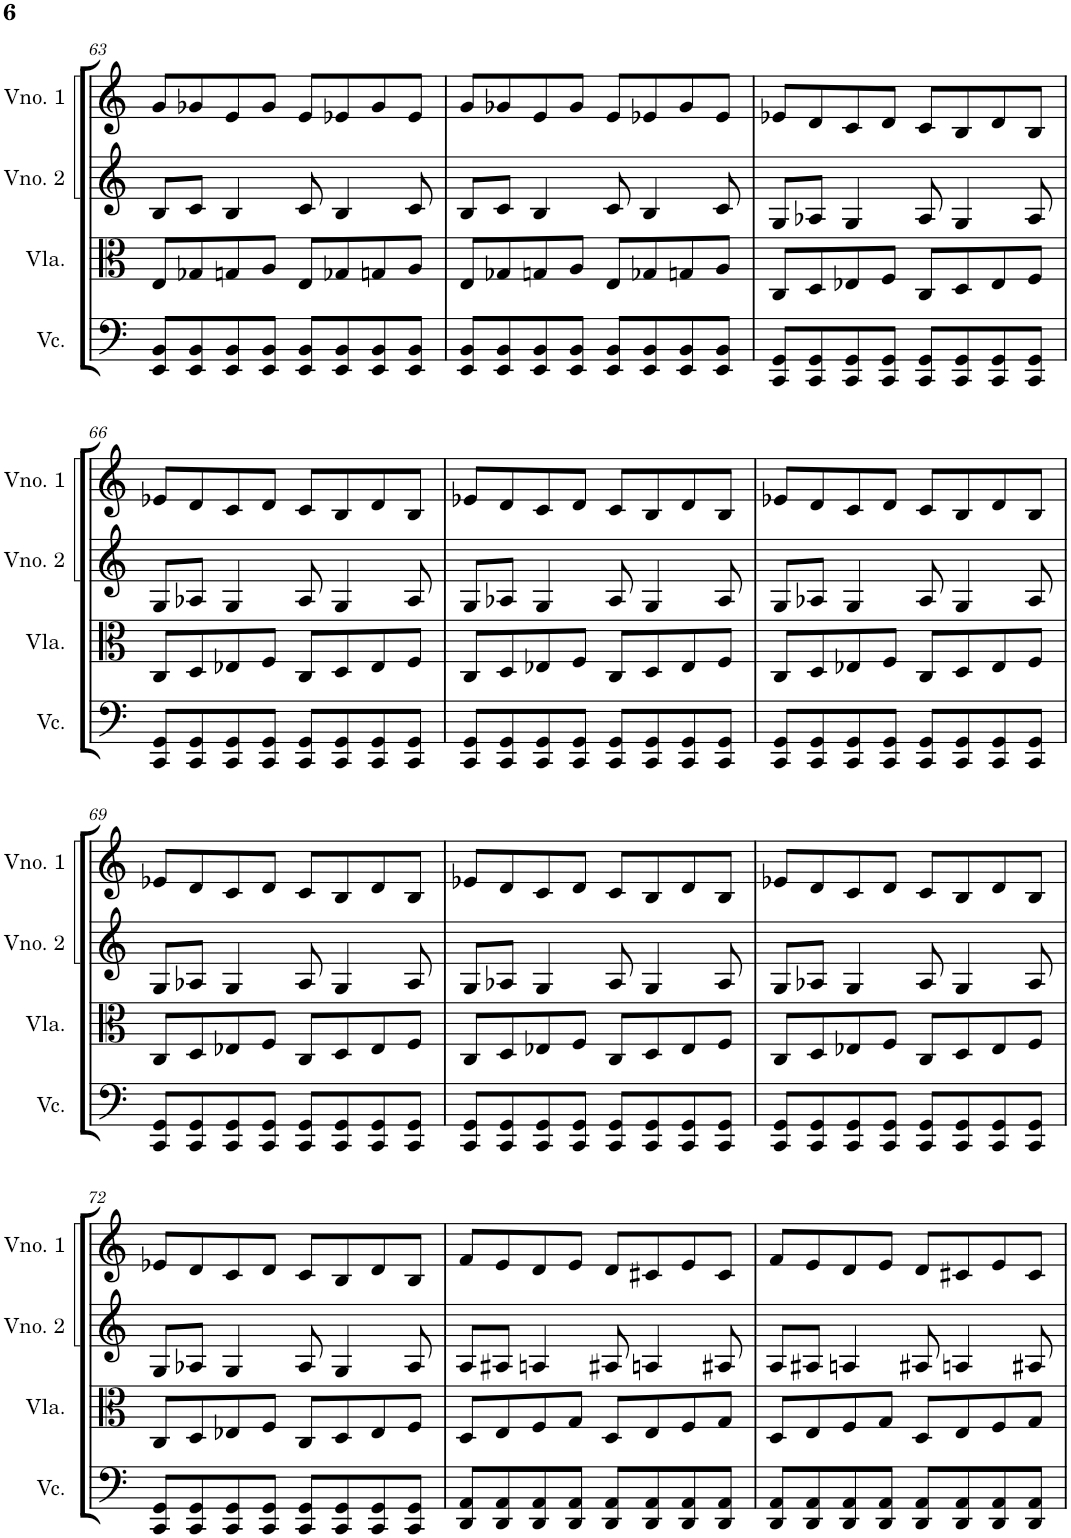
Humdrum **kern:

**kern	**kern	**kern	**kern
*part4	*part3	*part2	*part1
*staff4	*staff3	*staff2	*staff1
*I"Violoncelo	*I"Viola	*I"Violino 2	*I"Violino 1
*I'Vc.	*I'Vla.	*I'Vno. 2	*I'Vno. 1
!!LO:PB:g=z
*clefF4	*clefC3	*clefG2	*clefG2
*k[]	*k[]	*k[]	*k[]
*M4/4	*M4/4	*M4/4	*M4/4
=63	=63	=63	=63
8EE/ 8BB/L	8E/L	8B/L	8g/L
8EE/ 8BB/	8G-X/	8c/J	8g-X/
8EE/ 8BB/	8Gn/	4B/	8e/
8EE/ 8BB/J	8A/J	.	8g-/J
8EE/ 8BB/L	8E/L	8c/	8e/L
8EE/ 8BB/	8G-X/	4B/	8e-X/
8EE/ 8BB/	8Gn/	.	8g-/
8EE/ 8BB/J	8A/J	8c/	8e-/J
=64	=64	=64	=64
8EE/ 8BB/L	8E/L	8B/L	8g/L
8EE/ 8BB/	8G-X/	8c/J	8g-X/
8EE/ 8BB/	8Gn/	4B/	8e/
8EE/ 8BB/J	8A/J	.	8g-/J
8EE/ 8BB/L	8E/L	8c/	8e/L
8EE/ 8BB/	8G-X/	4B/	8e-X/
8EE/ 8BB/	8Gn/	.	8g-/
8EE/ 8BB/J	8A/J	8c/	8e-/J
=65	=65	=65	=65
8CC/ 8GG/L	8C/L	8G/L	8e-X/L
8CC/ 8GG/	8D/	8A-X/J	8d/
8CC/ 8GG/	8E-X/	4G/	8c/
8CC/ 8GG/J	8F/J	.	8d/J
8CC/ 8GG/L	8C/L	8A-/	8c/L
8CC/ 8GG/	8D/	4G/	8B/
8CC/ 8GG/	8E-/	.	8d/
8CC/ 8GG/J	8F/J	8A-/	8B/J
!!LO:LB:g=z
=66	=66	=66	=66
8CC/ 8GG/L	8C/L	8G/L	8e-X/L
8CC/ 8GG/	8D/	8A-X/J	8d/
8CC/ 8GG/	8E-X/	4G/	8c/
8CC/ 8GG/J	8F/J	.	8d/J
8CC/ 8GG/L	8C/L	8A-/	8c/L
8CC/ 8GG/	8D/	4G/	8B/
8CC/ 8GG/	8E-/	.	8d/
8CC/ 8GG/J	8F/J	8A-/	8B/J
=67	=67	=67	=67
8CC/ 8GG/L	8C/L	8G/L	8e-X/L
8CC/ 8GG/	8D/	8A-X/J	8d/
8CC/ 8GG/	8E-X/	4G/	8c/
8CC/ 8GG/J	8F/J	.	8d/J
8CC/ 8GG/L	8C/L	8A-/	8c/L
8CC/ 8GG/	8D/	4G/	8B/
8CC/ 8GG/	8E-/	.	8d/
8CC/ 8GG/J	8F/J	8A-/	8B/J
=68	=68	=68	=68
8CC/ 8GG/L	8C/L	8G/L	8e-X/L
8CC/ 8GG/	8D/	8A-X/J	8d/
8CC/ 8GG/	8E-X/	4G/	8c/
8CC/ 8GG/J	8F/J	.	8d/J
8CC/ 8GG/L	8C/L	8A-/	8c/L
8CC/ 8GG/	8D/	4G/	8B/
8CC/ 8GG/	8E-/	.	8d/
8CC/ 8GG/J	8F/J	8A-/	8B/J
!!LO:LB:g=z
=69	=69	=69	=69
8CC/ 8GG/L	8C/L	8G/L	8e-X/L
8CC/ 8GG/	8D/	8A-X/J	8d/
8CC/ 8GG/	8E-X/	4G/	8c/
8CC/ 8GG/J	8F/J	.	8d/J
8CC/ 8GG/L	8C/L	8A-/	8c/L
8CC/ 8GG/	8D/	4G/	8B/
8CC/ 8GG/	8E-/	.	8d/
8CC/ 8GG/J	8F/J	8A-/	8B/J
=70	=70	=70	=70
8CC/ 8GG/L	8C/L	8G/L	8e-X/L
8CC/ 8GG/	8D/	8A-X/J	8d/
8CC/ 8GG/	8E-X/	4G/	8c/
8CC/ 8GG/J	8F/J	.	8d/J
8CC/ 8GG/L	8C/L	8A-/	8c/L
8CC/ 8GG/	8D/	4G/	8B/
8CC/ 8GG/	8E-/	.	8d/
8CC/ 8GG/J	8F/J	8A-/	8B/J
=71	=71	=71	=71
8CC/ 8GG/L	8C/L	8G/L	8e-X/L
8CC/ 8GG/	8D/	8A-X/J	8d/
8CC/ 8GG/	8E-X/	4G/	8c/
8CC/ 8GG/J	8F/J	.	8d/J
8CC/ 8GG/L	8C/L	8A-/	8c/L
8CC/ 8GG/	8D/	4G/	8B/
8CC/ 8GG/	8E-/	.	8d/
8CC/ 8GG/J	8F/J	8A-/	8B/J
!!LO:LB:g=z
=72	=72	=72	=72
8CC/ 8GG/L	8C/L	8G/L	8e-X/L
8CC/ 8GG/	8D/	8A-X/J	8d/
8CC/ 8GG/	8E-X/	4G/	8c/
8CC/ 8GG/J	8F/J	.	8d/J
8CC/ 8GG/L	8C/L	8A-/	8c/L
8CC/ 8GG/	8D/	4G/	8B/
8CC/ 8GG/	8E-/	.	8d/
8CC/ 8GG/J	8F/J	8A-/	8B/J
=73	=73	=73	=73
8DD/ 8AA/L	8D/L	8A/L	8f/L
8DD/ 8AA/	8E/	8A#X/J	8e/
8DD/ 8AA/	8F/	4An/	8d/
8DD/ 8AA/J	8G/J	.	8e/J
8DD/ 8AA/L	8D/L	8A#X/	8d/L
8DD/ 8AA/	8E/	4An/	8c#X/
8DD/ 8AA/	8F/	.	8e/
8DD/ 8AA/J	8G/J	8A#X/	8c#/J
=74	=74	=74	=74
8DD/ 8AA/L	8D/L	8A/L	8f/L
8DD/ 8AA/	8E/	8A#X/J	8e/
8DD/ 8AA/	8F/	4An/	8d/
8DD/ 8AA/J	8G/J	.	8e/J
8DD/ 8AA/L	8D/L	8A#X/	8d/L
8DD/ 8AA/	8E/	4An/	8c#X/
8DD/ 8AA/	8F/	.	8e/
8DD/ 8AA/J	8G/J	8A#X/	8c#/J
=	=	=	=
*-	*-	*-	*-
